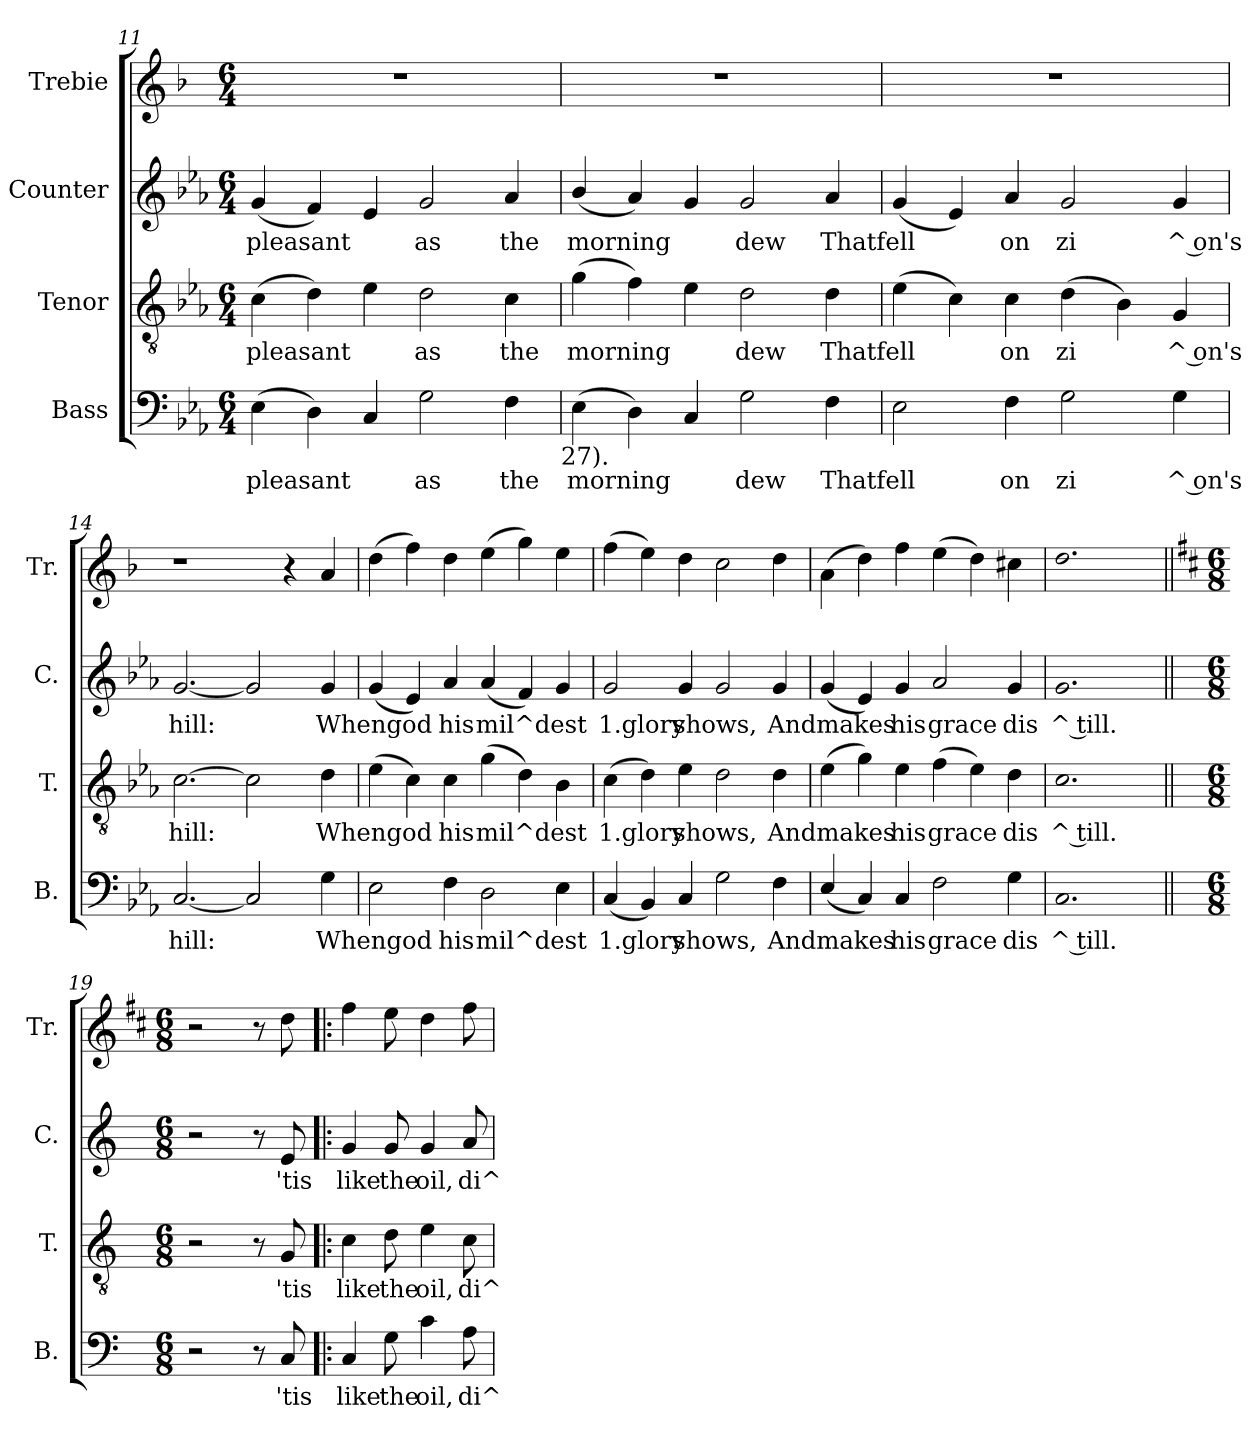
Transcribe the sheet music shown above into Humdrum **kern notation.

**kern	**text	**kern	**text	**kern	**text	**kern
*part4	*part4	*part3	*part3	*part2	*part2	*part1
*staff4	*staff4	*staff3	*staff3	*staff2	*staff2	*staff1
*I"Bass	*	*I"Tenor	*	*I"Counter	*	*I"Trebie
*I'B.	*	*I'T.	*	*I'C.	*	*I'Tr.
*clefF4	*	*clefGv2	*	*clefG2	*	*clefG2
*	*	*	*	*	*	*ITrd1c2
*k[b-e-a-]	*	*k[b-e-a-]	*	*k[b-e-a-]	*	*k[b-e-a-]
*E-:	*	*E-:	*	*E-:	*	*E-:
*M6/4	*	*M6/4	*	*M6/4	*	*M6/4
=11	=11	=11	=11	=11	=11	=11
!LO:N:head=solid	!LO:LY:a	!LO:N:head=solid	!LO:LY:a	!LO:N:head=solid	!LO:LY:b	!LO:N:vis=1
(>4E-\	pleasant	(>4c\	pleasant	(<4g/	pleasant	1.r
!LO:N:head=solid	!	!LO:N:head=solid	!	!	!	!
4D\)	.	4d\)	.	4f/)	.	.
!LO:N:head=solid	!	!LO:N:head=solid	!	!LO:N:head=solid	!	!
4C/	.	4e-\	.	4e-/	.	.
!LO:N:head=open	!LO:LY:a	!LO:N:head=open	!LO:LY:a	!LO:N:head=open	!LO:LY:b	!
2G\	as	2d\	as	2g/	as	.
!	!LO:LY:a	!LO:N:head=solid	!LO:LY:a	!LO:N:head=solid	!LO:LY:b	!
4F\	the	4c\	the	4a-/	the	.
!LO:TX:b:t=27).	!	!	!	!	!	!
=12	=12	=12	=12	=12	=12	=12
!LO:N:head=solid	!LO:LY:a	!LO:N:head=solid	!LO:LY:a	!	!LO:LY:b	!LO:N:vis=1
(>4E-\	morning	(>4g\	morning	(<4b-/	morning	1.r
!LO:N:head=solid	!	!	!	!LO:N:head=solid	!	!
4D\)	.	4f\)	.	4a-/)	.	.
!LO:N:head=solid	!	!LO:N:head=solid	!	!LO:N:head=solid	!	!
4C/	.	4e-\	.	4g/	.	.
!LO:N:head=open	!LO:LY:a	!LO:N:head=open	!LO:LY:a	!LO:N:head=open	!LO:LY:b	!
2G\	dew	2d\	dew	2g/	dew	.
!	!LO:LY:a	!LO:N:head=solid	!LO:LY:a	!LO:N:head=solid	!LO:LY:b	!
4F\	Thatfell	4d\	Thatfell	4a-/	Thatfell	.
=13	=13	=13	=13	=13	=13	=13
!	!	!LO:N:head=solid	!	!LO:N:head=solid	!	!LO:N:vis=1
2E-\	.	(>4e-\	.	(<4g/	.	1.r
!	!	!LO:N:head=solid	!	!LO:N:head=solid	!	!
.	.	4c\)	.	4e-/)	.	.
!	!LO:LY:a	!LO:N:head=solid	!LO:LY:a	!LO:N:head=solid	!LO:LY:b	!
4F\	on	4c\	on	4a-/	on	.
!LO:N:head=open	!LO:LY:a	!LO:N:head=solid	!LO:LY:a	!LO:N:head=open	!LO:LY:b	!
2G\	zi	(>4d\	zi	2g/	zi	.
.	.	4B-\)	.	.	.	.
!LO:N:head=solid	!LO:LY:a:rj	!LO:N:head=solid	!LO:LY:a:rj	!LO:N:head=solid	!LO:LY:b:rj	!
4G\	^ on's	4G/	^ on's	4g/	^ on's	.
=14	=14	=14	=14	=14	=14	=14
!LO:N:head=open	!LO:LY:a	!LO:N:head=open	!LO:LY:a	!LO:N:head=open	!LO:LY:b	!
[<2.C/	hill:	[>2.c\	hill:	[<2.g/	hill:	1r
!LO:N:head=open	!	!LO:N:head=open	!	!LO:N:head=open	!	!
2C/]	.	2c\]	.	2g/]	.	.
.	.	.	.	.	.	4r
!LO:N:head=solid	!LO:LY:a	!LO:N:head=solid	!LO:LY:a	!LO:N:head=solid	!LO:LY:b	!LO:N:head=solid
4G\	Whengod	4d\	Whengod	4g/	Whengod	4g</
=15	=15	=15	=15	=15	=15	=15
!	!	!LO:N:head=solid	!	!LO:N:head=solid	!	!LO:N:head=solid
2E-\	.	(>4e-\	.	(<4g/	.	(>4cc\
!	!	!LO:N:head=solid	!	!LO:N:head=solid	!	!LO:N:head=solid
.	.	4c\)	.	4e-/)	.	4ee-\)
!	!LO:LY:a	!LO:N:head=solid	!LO:LY:a	!LO:N:head=solid	!LO:LY:b	!LO:N:head=solid
4F\	his	4c\	his	4a-/	his	4cc\
!LO:N:head=open	!LO:LY:a	!LO:N:head=solid	!LO:LY:a	!LO:N:head=solid	!LO:LY:b	!LO:N:head=solid
2D\	mil^dest	(>4g\	mil^dest	(<4a-/	mil^dest	(>4dd\
!	!	!LO:N:head=solid	!	!	!	!
.	.	4d\)	.	4f/)	.	4ff\)
!LO:N:head=solid	!	!	!	!LO:N:head=solid	!	!LO:N:head=solid
4E-\	.	4B-\	.	4g/	.	4dd\
!!LO:PB:g=z
=16	=16	=16	=16	=16	=16	=16
!LO:N:head=solid	!LO:LY:a	!LO:N:head=solid	!LO:LY:a	!LO:N:head=open	!LO:LY:b	!LO:N:head=solid
(<4C/	1.glory	(>4c\	1.glory	2g/	1.glory	(>4ee-\
!	!	!LO:N:head=solid	!	!	!	!LO:N:head=solid
4BB-/)	.	4d\)	.	.	.	4dd\)
!LO:N:head=solid	!LO:LY:a	!LO:N:head=solid	!LO:LY:a	!LO:N:head=solid	!LO:LY:b	!LO:N:head=solid
4C/	shows,	4e-\	shows,	4g/	shows,	4cc\
!LO:N:head=open	!	!LO:N:head=open	!	!LO:N:head=open	!	!
2G\	.	2d\	.	2g/	.	2b-\
!	!LO:LY:a	!LO:N:head=solid	!LO:LY:a	!LO:N:head=solid	!LO:LY:b	!LO:N:head=solid
4F\	Andmakes	4d\	Andmakes	4g/	Andmakes	4cc\
=17	=17	=17	=17	=17	=17	=17
!LO:N:head=solid	!	!LO:N:head=solid	!	!LO:N:head=solid	!	!LO:N:head=solid
(<4E-/	.	(>4e-\	.	(<4g/	.	(>4g\
!LO:N:head=solid	!	!LO:N:head=solid	!	!LO:N:head=solid	!	!LO:N:head=solid
4C/)	.	4g\)	.	4e-/)	.	4cc\)
!LO:N:head=solid	!LO:LY:a	!LO:N:head=solid	!LO:LY:a	!LO:N:head=solid	!LO:LY:b	!LO:N:head=solid
4C/	his	4e-\	his	4g/	his	4ee-\
!	!LO:LY:a	!	!LO:LY:a	!	!LO:LY:b	!LO:N:head=solid
2F\	grace	(>4f\	grace	2a-/	grace	(>4dd\
!	!	!LO:N:head=solid	!	!	!	!LO:N:head=solid
.	.	4e-\)	.	.	.	4cc\)
!LO:N:head=solid	!LO:LY:a	!LO:N:head=solid	!LO:LY:a	!LO:N:head=solid	!LO:LY:b	!
4G\	dis	4d\	dis	4g/	dis	4bn\
=18	=18	=18	=18	=18	=18	=18
!LO:N:head=open	!LO:LY:a:rj	!LO:N:head=open	!LO:LY:a:rj	!LO:N:head=open	!LO:LY:b:rj	!LO:N:head=open
1.C	^ till.	1.c	^ till.	1.g	^ till.	1.cc
=19||	=19||	=19||	=19||	=19||	=19||	=19||
*k[]	*	*k[]	*	*k[]	*	*k[]
*C:	*	*C:	*	*C:	*	*C:
*M6/8	*	*M6/8	*	*M6/8	*	*M6/8
2r	.	2r	.	2r	.	2r
8rC	.	8rA	.	8ra	.	8ra
!LO:N:head=solid	!LO:LY:a	!	!LO:LY:a	!LO:N:head=solid	!LO:LY:b	!LO:N:head=solid
8C/	'tis	8G/	'tis	8e/	'tis	8cc\
=20!|:	=20!|:	=20!|:	=20!|:	=20!|:	=20!|:	=20!|:
!LO:N:head=solid	!LO:LY:a	!LO:N:head=solid	!LO:LY:a	!	!LO:LY:b	!LO:N:head=solid
4C/	like	4c\	like	4g/	like	4ee\
!	!LO:LY:a	!	!LO:LY:a	!	!LO:LY:b	!
8G\	the	8d\	the	8g/	the	8dd\
!LO:N:head=solid	!LO:LY:a	!LO:N:head=solid	!LO:LY:a	!	!LO:LY:b	!LO:N:head=solid
4c\	oil,	4e\	oil,	4g/	oil,	4cc\
!LO:N:head=solid	!LO:LY:a	!LO:N:head=solid	!LO:LY:a	!LO:N:head=solid	!LO:LY:b	!LO:N:head=solid
8A\	di^	8c\	di^	8a/	di^	8ee\
=	=	=	=	=	=	=
*-	*-	*-	*-	*-	*-	*-
